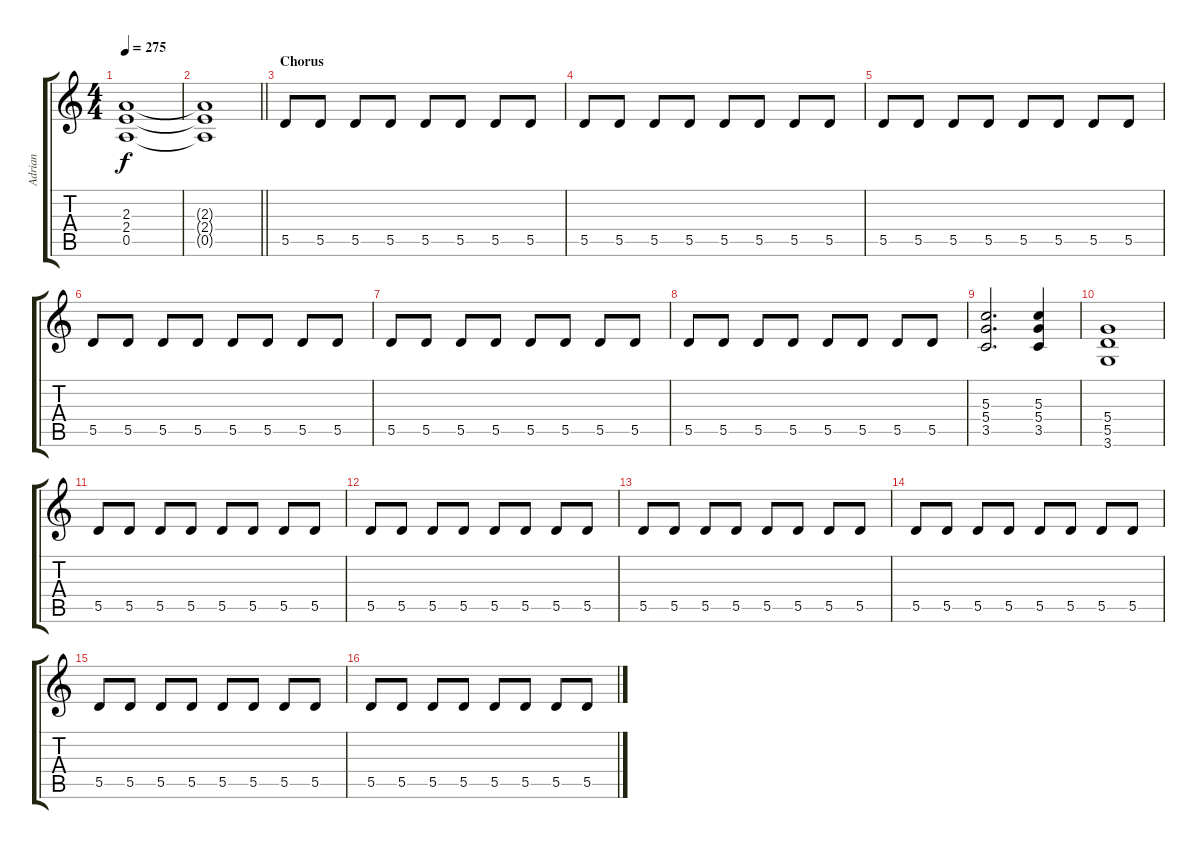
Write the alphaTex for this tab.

\track ("Adrian" "Adrian") {instrument distortionguitar}
\staff {score tabs}
\tuning (E4 B3 G3 D3 A2 E2) {hide}
\ts (4 4)
\tempo 275
\clef g2
\ks c
(2.3 2.4 0.5).1{dy f} |
\barLineRight lightlight
(2.3{t} 2.4{t} 0.5{t}).1 |
\section ("" "Chorus")
5.5.8 5.5.8 5.5.8 5.5.8 5.5.8 5.5.8 5.5.8 5.5.8 |
5.5.8 5.5.8 5.5.8 5.5.8 5.5.8 5.5.8 5.5.8 5.5.8 |
5.5.8 5.5.8 5.5.8 5.5.8 5.5.8 5.5.8 5.5.8 5.5.8 |
5.5.8 5.5.8 5.5.8 5.5.8 5.5.8 5.5.8 5.5.8 5.5.8 |
5.5.8 5.5.8 5.5.8 5.5.8 5.5.8 5.5.8 5.5.8 5.5.8 |
5.5.8 5.5.8 5.5.8 5.5.8 5.5.8 5.5.8 5.5.8 5.5.8 |
(5.3 5.4 3.5).2{d} (5.3 5.4 3.5).4 |
(5.4 5.5 3.6).1 |
5.5.8 5.5.8 5.5.8 5.5.8 5.5.8 5.5.8 5.5.8 5.5.8 |
5.5.8 5.5.8 5.5.8 5.5.8 5.5.8 5.5.8 5.5.8 5.5.8 |
5.5.8 5.5.8 5.5.8 5.5.8 5.5.8 5.5.8 5.5.8 5.5.8 |
5.5.8 5.5.8 5.5.8 5.5.8 5.5.8 5.5.8 5.5.8 5.5.8 |
5.5.8 5.5.8 5.5.8 5.5.8 5.5.8 5.5.8 5.5.8 5.5.8 |
5.5.8 5.5.8 5.5.8 5.5.8 5.5.8 5.5.8 5.5.8 5.5.8
